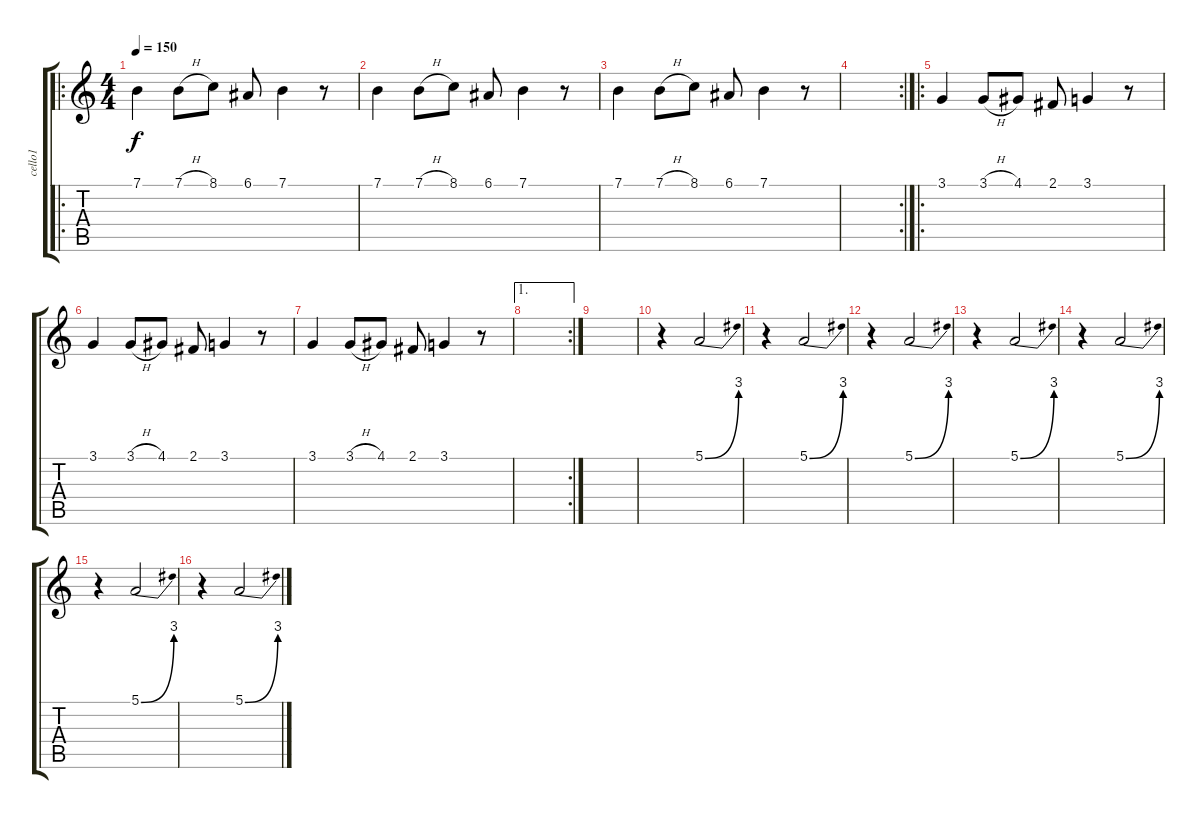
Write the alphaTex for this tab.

\track ("cello1" "cello1") {instrument lead7fifths}
\staff {score tabs}
\tuning (E4 B3 G3 D3 A2 E2) {hide}
\ro
\ts (4 4)
\tempo 150
\clef g2
\ks c
7.1.4{dy f} 7.1{h}.8 8.1.8 6.1.8 7.1.4 r.8 |
7.1.4 7.1{h}.8 8.1.8 6.1.8 7.1.4 r.8 |
7.1.4 7.1{h}.8 8.1.8 6.1.8 7.1.4 r.8 |
\rc 2
|
\ro
3.1.4 3.1{h}.8 4.1.8 2.1.8 3.1.4 r.8 |
3.1.4 3.1{h}.8 4.1.8 2.1.8 3.1.4 r.8 |
3.1.4 3.1{h}.8 4.1.8 2.1.8 3.1.4 r.8 |
\ae 1
\rc 2
|
|
r.4 5.1{be (bend 0 0 60 12)}.2 |
r.4 5.1{be (bend 0 0 60 12)}.2 |
r.4 5.1{be (bend 0 0 60 12)}.2 |
r.4 5.1{be (bend 0 0 60 12)}.2 |
r.4 5.1{be (bend 0 0 60 12)}.2 |
r.4 5.1{be (bend 0 0 60 12)}.2 |
r.4 5.1{be (bend 0 0 60 12)}.2
